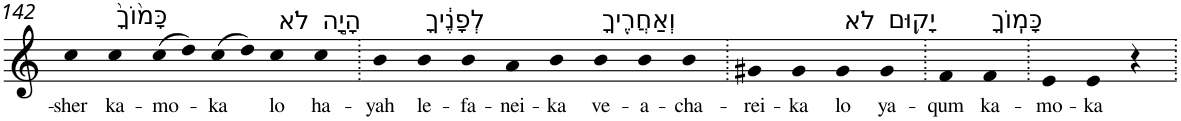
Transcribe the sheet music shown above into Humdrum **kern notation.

**kern	**text
*part1	*part1
*staff1	*staff1
*I"Piano	*
*I'Pno	*
!!LO:PB:g=z
*clefG2	*
*k[]	*
=142	=142
!	!LO:LY:b
4cc	-sher
!LO:TX:a:t=כָּמ֙וֹךָ֙	!
!	!LO:LY:b
4cc	ka-
!	!LO:LY:b
(>8cc	-mo-
8dd)	.
!	!LO:LY:b
(>8cc	-ka
8dd)	.
!LO:TX:a:t=לֹא	!
!	!LO:LY:b
4cc	lo
!LO:TX:a:t=הָיָ֣ה	!
!	!LO:LY:b
4cc	ha-
=143.	=143.
!	!LO:LY:b
4b	-yah
!LO:TX:a:t=לְפָנֶ֔יךָ	!
!	!LO:LY:b
4b	le-
!	!LO:LY:b
4b	-fa-
!	!LO:LY:b
4a	-nei-
!	!LO:LY:b
4b	-ka
!LO:TX:a:t=וְאַחֲרֶ֖יךָ	!
!	!LO:LY:b
4b	ve-
!	!LO:LY:b
4b	-a-
!	!LO:LY:b
4b	-cha-
=144.	=144.
!	!LO:LY:b
4g#X	-rei-
!	!LO:LY:b
4g#	-ka
!LO:TX:a:t=לֹא	!
!	!LO:LY:b
4g#	lo
!LO:TX:a:t=יָק֥וּם	!
!	!LO:LY:b
4g#	ya-
=145.	=145.
!	!LO:LY:b
4f	-qum
!LO:TX:a:t=כָּמֽוֹךָ	!
!	!LO:LY:b
4f	ka-
=146.	=146.
!	!LO:LY:b
4e	-mo-
!	!LO:LY:b
4e	-ka
4r	.
=.	=.
*-	*-
